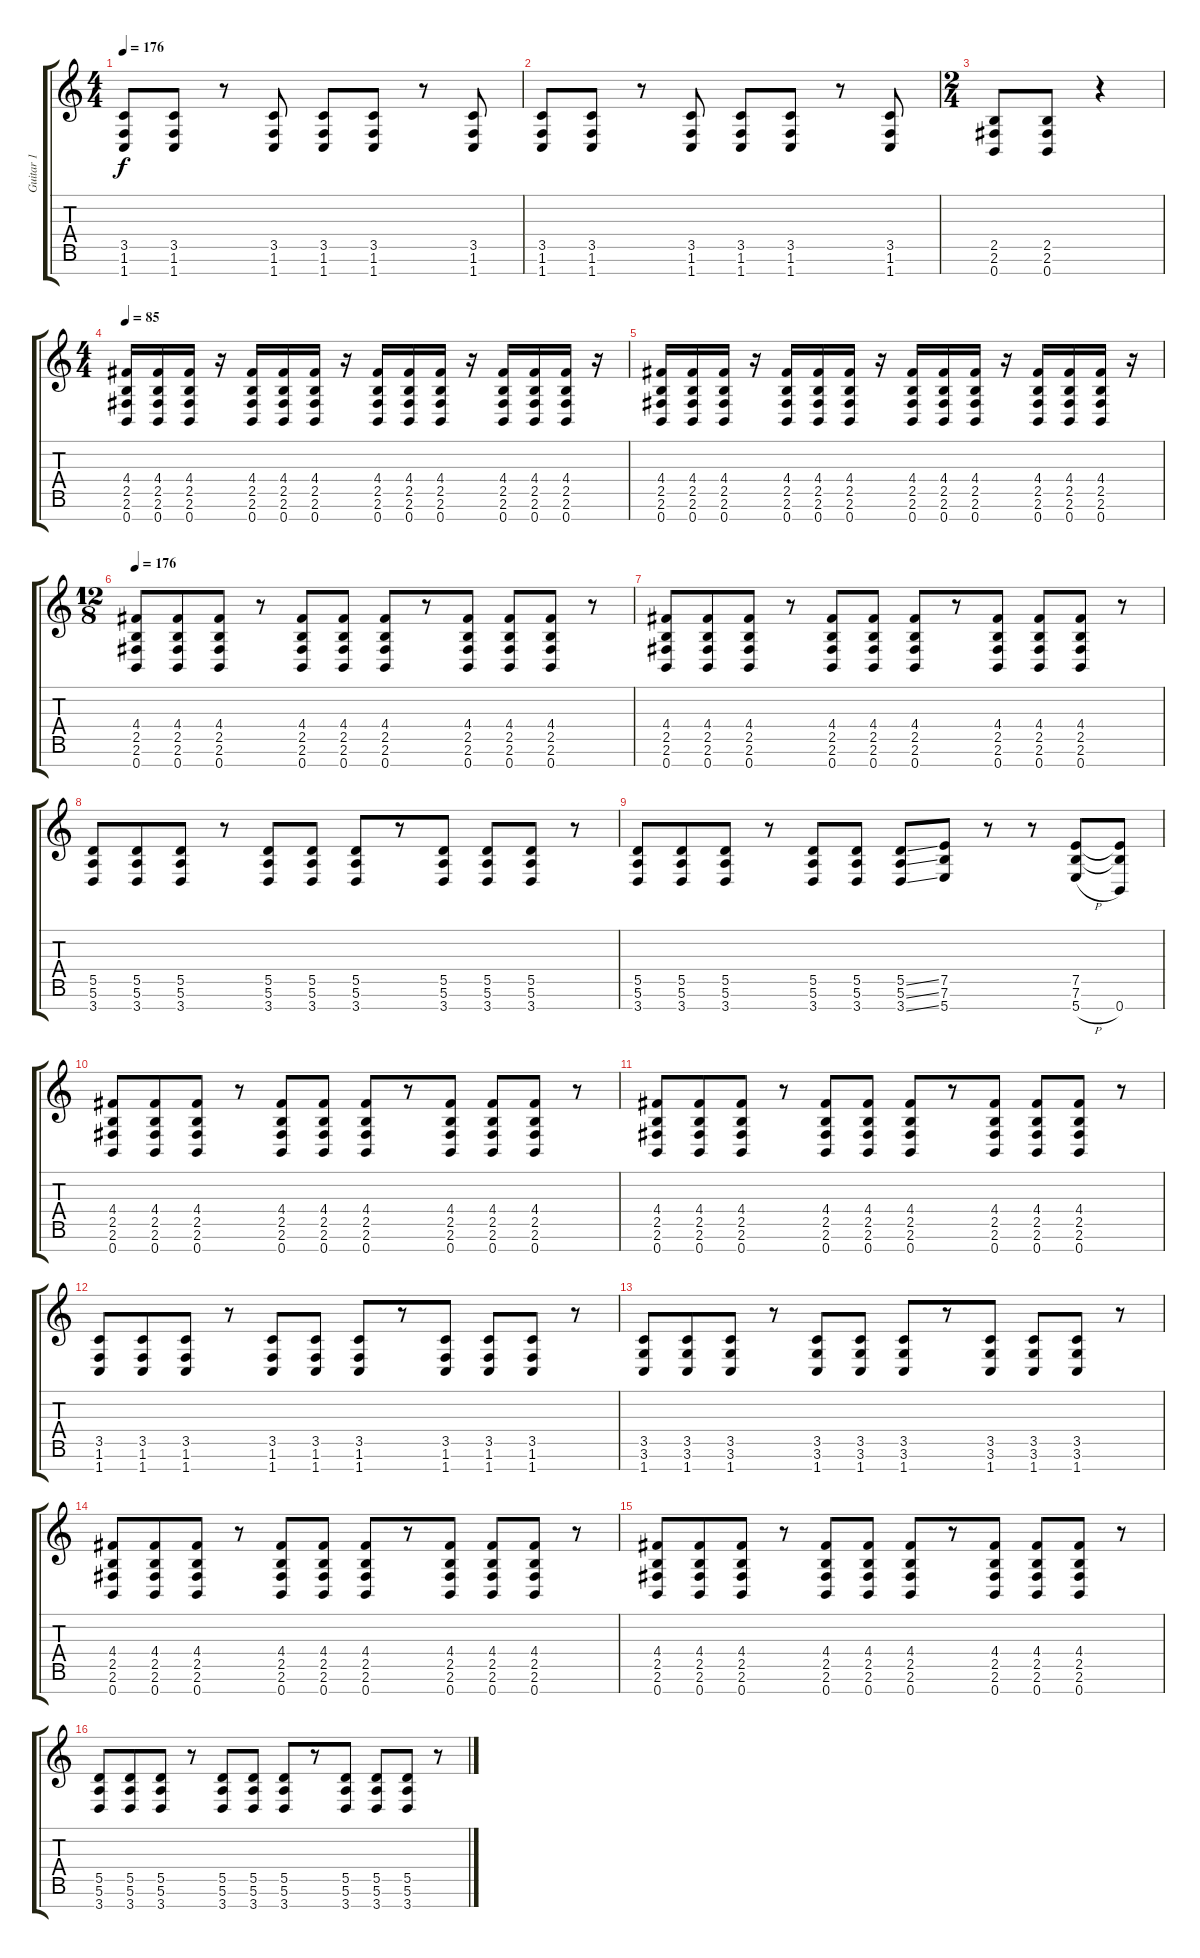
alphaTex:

\track ("Guitar 1" "Guitar 1") {instrument distortionguitar}
\staff {score tabs}
\tuning (E4 B3 G3 D3 A2 E2 B1) {hide}
\ts (4 4)
\tempo 176
\clef g2
\ks c
(3.5 1.6 1.7).8{dy f} (3.5 1.6 1.7).8 r.8 (3.5 1.6 1.7).8 (3.5 1.6 1.7).8 (3.5 1.6 1.7).8 r.8 (3.5 1.6 1.7).8 |
(3.5 1.6 1.7).8 (3.5 1.6 1.7).8 r.8 (3.5 1.6 1.7).8 (3.5 1.6 1.7).8 (3.5 1.6 1.7).8 r.8 (3.5 1.6 1.7).8 |
\ts (2 4)
(2.5 2.6 0.7).8 (2.5 2.6 0.7).8 r.4 |
\ts (4 4)
\tempo 85
(4.4 2.5 2.6 0.7).16 (4.4 2.5 2.6 0.7).16 (4.4 2.5 2.6 0.7).16 r.16 (4.4 2.5 2.6 0.7).16 (4.4 2.5 2.6 0.7).16 (4.4 2.5 2.6 0.7).16 r.16 (4.4 2.5 2.6 0.7).16 (4.4 2.5 2.6 0.7).16 (4.4 2.5 2.6 0.7).16 r.16 (4.4 2.5 2.6 0.7).16 (4.4 2.5 2.6 0.7).16 (4.4 2.5 2.6 0.7).16 r.16 |
(4.4 2.5 2.6 0.7).16 (4.4 2.5 2.6 0.7).16 (4.4 2.5 2.6 0.7).16 r.16 (4.4 2.5 2.6 0.7).16 (4.4 2.5 2.6 0.7).16 (4.4 2.5 2.6 0.7).16 r.16 (4.4 2.5 2.6 0.7).16 (4.4 2.5 2.6 0.7).16 (4.4 2.5 2.6 0.7).16 r.16 (4.4 2.5 2.6 0.7).16 (4.4 2.5 2.6 0.7).16 (4.4 2.5 2.6 0.7).16 r.16 |
\ts (12 8)
\tempo 176
(4.4 2.5 2.6 0.7).8 (4.4 2.5 2.6 0.7).8 (4.4 2.5 2.6 0.7).8 r.8 (4.4 2.5 2.6 0.7).8 (4.4 2.5 2.6 0.7).8 (4.4 2.5 2.6 0.7).8 r.8 (4.4 2.5 2.6 0.7).8 (4.4 2.5 2.6 0.7).8 (4.4 2.5 2.6 0.7).8 r.8 |
(4.4 2.5 2.6 0.7).8 (4.4 2.5 2.6 0.7).8 (4.4 2.5 2.6 0.7).8 r.8 (4.4 2.5 2.6 0.7).8 (4.4 2.5 2.6 0.7).8 (4.4 2.5 2.6 0.7).8 r.8 (4.4 2.5 2.6 0.7).8 (4.4 2.5 2.6 0.7).8 (4.4 2.5 2.6 0.7).8 r.8 |
(5.5 5.6 3.7).8 (5.5 5.6 3.7).8 (5.5 5.6 3.7).8 r.8 (5.5 5.6 3.7).8 (5.5 5.6 3.7).8 (5.5 5.6 3.7).8 r.8 (5.5 5.6 3.7).8 (5.5 5.6 3.7).8 (5.5 5.6 3.7).8 r.8 |
(5.5 5.6 3.7).8 (5.5 5.6 3.7).8 (5.5 5.6 3.7).8 r.8 (5.5 5.6 3.7).8 (5.5 5.6 3.7).8 (5.5{ss} 5.6{ss} 3.7{ss}).8 (7.5 7.6 5.7).8 r.8 r.8 (7.5 7.6 5.7{h}).8 (7.5{t} 7.6{t} 0.7).8 |
(4.4 2.5 2.6 0.7).8 (4.4 2.5 2.6 0.7).8 (4.4 2.5 2.6 0.7).8 r.8 (4.4 2.5 2.6 0.7).8 (4.4 2.5 2.6 0.7).8 (4.4 2.5 2.6 0.7).8 r.8 (4.4 2.5 2.6 0.7).8 (4.4 2.5 2.6 0.7).8 (4.4 2.5 2.6 0.7).8 r.8 |
(4.4 2.5 2.6 0.7).8 (4.4 2.5 2.6 0.7).8 (4.4 2.5 2.6 0.7).8 r.8 (4.4 2.5 2.6 0.7).8 (4.4 2.5 2.6 0.7).8 (4.4 2.5 2.6 0.7).8 r.8 (4.4 2.5 2.6 0.7).8 (4.4 2.5 2.6 0.7).8 (4.4 2.5 2.6 0.7).8 r.8 |
(3.5 1.6 1.7).8 (3.5 1.6 1.7).8 (3.5 1.6 1.7).8 r.8 (3.5 1.6 1.7).8 (3.5 1.6 1.7).8 (3.5 1.6 1.7).8 r.8 (3.5 1.6 1.7).8 (3.5 1.6 1.7).8 (3.5 1.6 1.7).8 r.8 |
(3.5 3.6 1.7).8 (3.5 3.6 1.7).8 (3.5 3.6 1.7).8 r.8 (3.5 3.6 1.7).8 (3.5 3.6 1.7).8 (3.5 3.6 1.7).8 r.8 (3.5 3.6 1.7).8 (3.5 3.6 1.7).8 (3.5 3.6 1.7).8 r.8 |
(4.4 2.5 2.6 0.7).8 (4.4 2.5 2.6 0.7).8 (4.4 2.5 2.6 0.7).8 r.8 (4.4 2.5 2.6 0.7).8 (4.4 2.5 2.6 0.7).8 (4.4 2.5 2.6 0.7).8 r.8 (4.4 2.5 2.6 0.7).8 (4.4 2.5 2.6 0.7).8 (4.4 2.5 2.6 0.7).8 r.8 |
(4.4 2.5 2.6 0.7).8 (4.4 2.5 2.6 0.7).8 (4.4 2.5 2.6 0.7).8 r.8 (4.4 2.5 2.6 0.7).8 (4.4 2.5 2.6 0.7).8 (4.4 2.5 2.6 0.7).8 r.8 (4.4 2.5 2.6 0.7).8 (4.4 2.5 2.6 0.7).8 (4.4 2.5 2.6 0.7).8 r.8 |
(5.5 5.6 3.7).8 (5.5 5.6 3.7).8 (5.5 5.6 3.7).8 r.8 (5.5 5.6 3.7).8 (5.5 5.6 3.7).8 (5.5 5.6 3.7).8 r.8 (5.5 5.6 3.7).8 (5.5 5.6 3.7).8 (5.5 5.6 3.7).8 r.8
